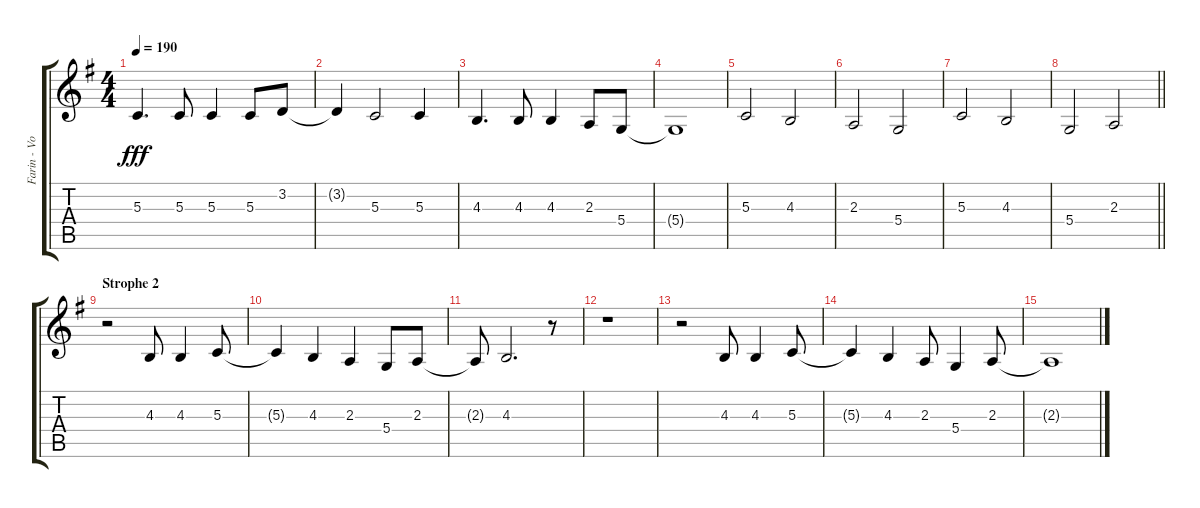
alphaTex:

\track ("Farin - Voice" "Farin - Vo") {instrument oboe}
\staff {score tabs}
\tuning (E4 B3 G3 D3 A2 E2) {hide}
\ts (4 4)
\tempo 190
\clef g2
\ks g
5.3.4{d dy fff} 5.3.8 5.3.4 5.3.8 3.2.8 |
3.2{t}.4 5.3.2 5.3.4 |
4.3.4{d} 4.3.8 4.3.4 2.3.8 5.4.8 |
5.4{t}.1 |
5.3.2 4.3.2 |
2.3.2 5.4.2 |
5.3.2 4.3.2 |
\barLineRight lightlight
5.4.2 2.3.2 |
\section ("" "Strophe 2")
r.2 4.3.8 4.3.4 5.3.8 |
5.3{t}.4 4.3.4 2.3.4 5.4.8 2.3.8 |
2.3{t}.8 4.3.2{d} r.8 |
r.1 |
r.2 4.3.8 4.3.4 5.3.8 |
5.3{t}.4 4.3.4 2.3.8 5.4.4 2.3.8 |
2.3{t}.1
